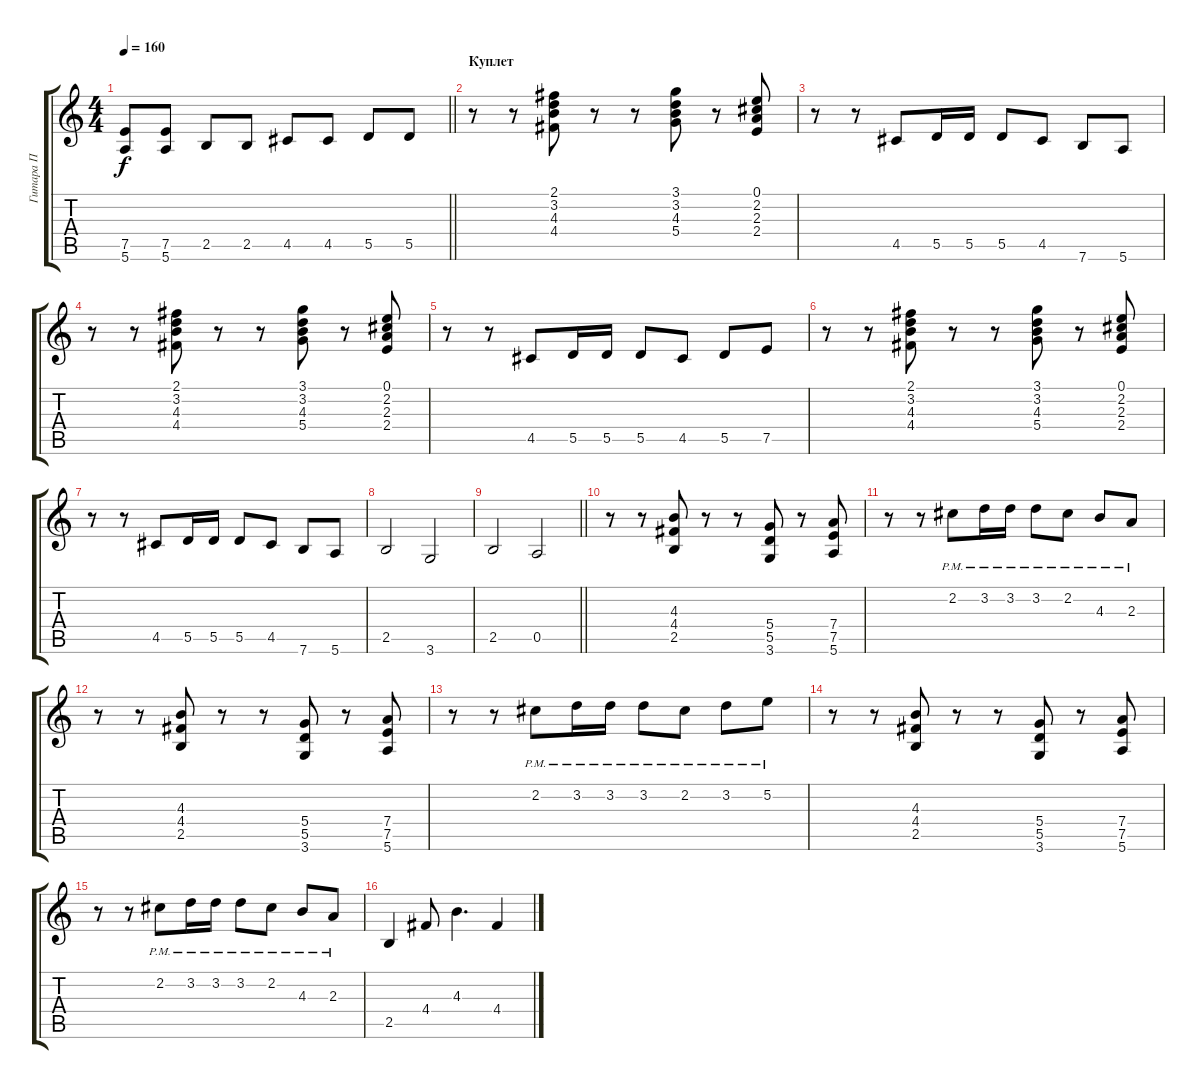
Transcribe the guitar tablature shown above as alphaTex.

\track ("Гитара П" "Гитара П") {instrument overdrivenguitar}
\staff {score tabs}
\tuning (E4 B3 G3 D3 A2 E2) {hide}
\ts (4 4)
\tempo 160
\clef g2
\barLineRight lightlight
\ks c
(7.5 5.6).8{dy f} (7.5 5.6).8 2.5.8 2.5.8 4.5.8 4.5.8 5.5.8 5.5.8 |
\section ("" "Куплет")
r.8{instrument acousticguitarsteel} r.8 (2.1 3.2 4.3 4.4).8 r.8 r.8 (3.1 3.2 4.3 5.4).8 r.8 (0.1 2.2 2.3 2.4).8 |
r.8 r.8 4.5.8 5.5.16 5.5.16 5.5.8 4.5.8 7.6.8 5.6.8 |
r.8 r.8 (2.1 3.2 4.3 4.4).8 r.8 r.8 (3.1 3.2 4.3 5.4).8 r.8 (0.1 2.2 2.3 2.4).8 |
r.8 r.8 4.5.8 5.5.16 5.5.16 5.5.8 4.5.8 5.5.8 7.5.8 |
r.8 r.8 (2.1 3.2 4.3 4.4).8 r.8 r.8 (3.1 3.2 4.3 5.4).8 r.8 (0.1 2.2 2.3 2.4).8 |
r.8 r.8 4.5.8 5.5.16 5.5.16 5.5.8 4.5.8 7.6.8 5.6.8 |
2.5.2 3.6.2 |
\barLineRight lightlight
2.5.2 0.5.2 |
\section ("" " ")
r.8{instrument overdrivenguitar} r.8 (4.3 4.4 2.5).8 r.8 r.8 (5.4 5.5 3.6).8 r.8 (7.4 7.5 5.6).8 |
r.8 r.8 2.2{pm}.8 3.2{pm}.16 3.2{pm}.16 3.2{pm}.8 2.2{pm}.8 4.3{pm}.8 2.3{pm}.8 |
r.8 r.8 (4.3 4.4 2.5).8 r.8 r.8 (5.4 5.5 3.6).8 r.8 (7.4 7.5 5.6).8 |
r.8 r.8 2.2{pm}.8 3.2{pm}.16 3.2{pm}.16 3.2{pm}.8 2.2{pm}.8 3.2{pm}.8 5.2{pm}.8 |
r.8 r.8 (4.3 4.4 2.5).8 r.8 r.8 (5.4 5.5 3.6).8 r.8 (7.4 7.5 5.6).8 |
r.8 r.8 2.2{pm}.8 3.2{pm}.16 3.2{pm}.16 3.2{pm}.8 2.2{pm}.8 4.3{pm}.8 2.3{pm}.8 |
2.5.4 4.4.8 4.3.4{d} 4.4.4
